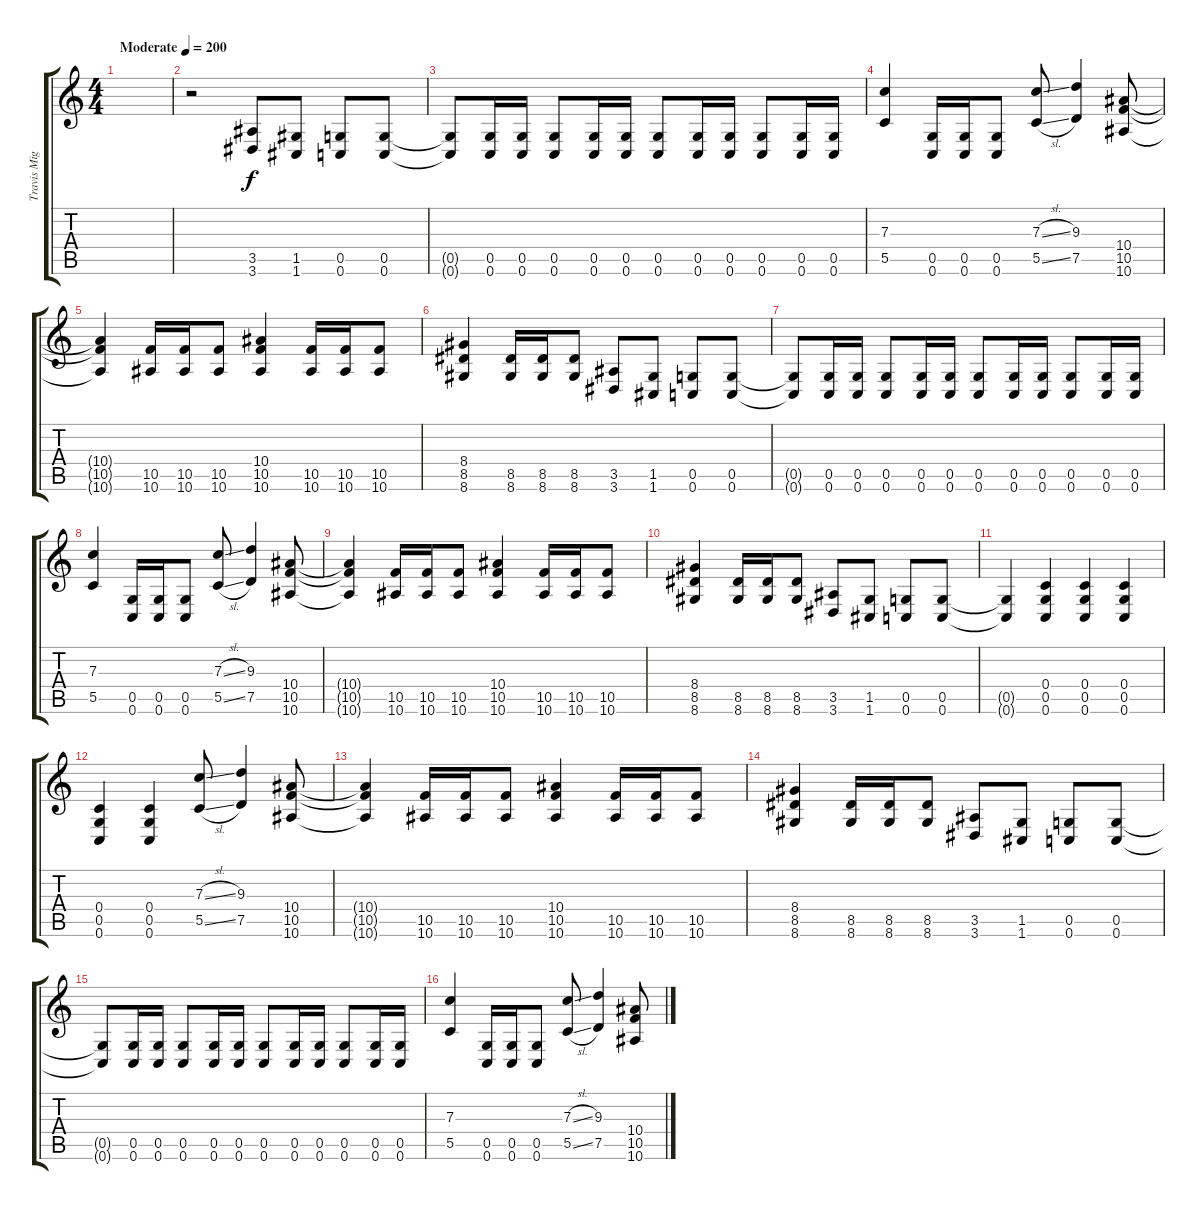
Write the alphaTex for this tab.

\track ("Travis Miguel" "Travis Mig") {instrument distortionguitar}
\staff {score tabs}
\tuning (D4 A3 F3 C3 G2 C2) {hide}
\ts (4 4)
\tempo (200 "Moderate")
\clef g2
\ks c
|
r.2 (3.5 3.6).8 (1.5 1.6).8 (0.5 0.6).8 (0.5 0.6).8 |
(0.5{t} 0.6{t}).8 (0.5 0.6).16 (0.5 0.6).16 (0.5 0.6).8 (0.5 0.6).16 (0.5 0.6).16 (0.5 0.6).8 (0.5 0.6).16 (0.5 0.6).16 (0.5 0.6).8 (0.5 0.6).16 (0.5 0.6).16 |
(7.3 5.5).4 (0.5 0.6).16 (0.5 0.6).16 (0.5 0.6).8 (7.3{sl} 5.5{sl}).8 (9.3 7.5).4 (10.4 10.5 10.6).8 |
(10.4{t} 10.5{t} 10.6{t}).4 (10.5 10.6).16 (10.5 10.6).16 (10.5 10.6).8 (10.4 10.5 10.6).4 (10.5 10.6).16 (10.5 10.6).16 (10.5 10.6).8 |
(8.4 8.5 8.6).4 (8.5 8.6).16 (8.5 8.6).16 (8.5 8.6).8 (3.5 3.6).8 (1.5 1.6).8 (0.5 0.6).8 (0.5 0.6).8 |
(0.5{t} 0.6{t}).8 (0.5 0.6).16 (0.5 0.6).16 (0.5 0.6).8 (0.5 0.6).16 (0.5 0.6).16 (0.5 0.6).8 (0.5 0.6).16 (0.5 0.6).16 (0.5 0.6).8 (0.5 0.6).16 (0.5 0.6).16 |
(7.3 5.5).4 (0.5 0.6).16 (0.5 0.6).16 (0.5 0.6).8 (7.3{sl} 5.5{sl}).8 (9.3 7.5).4 (10.4 10.5 10.6).8 |
(10.4{t} 10.5{t} 10.6{t}).4 (10.5 10.6).16 (10.5 10.6).16 (10.5 10.6).8 (10.4 10.5 10.6).4 (10.5 10.6).16 (10.5 10.6).16 (10.5 10.6).8 |
(8.4 8.5 8.6).4 (8.5 8.6).16 (8.5 8.6).16 (8.5 8.6).8 (3.5 3.6).8 (1.5 1.6).8 (0.5 0.6).8 (0.5 0.6).8 |
(0.5{t} 0.6{t}).4 (0.4 0.5 0.6).4 (0.4 0.5 0.6).4 (0.4 0.5 0.6).4 |
(0.4 0.5 0.6).4 (0.4 0.5 0.6).4 (7.3{sl} 5.5{sl}).8 (9.3 7.5).4 (10.4 10.5 10.6).8 |
(10.4{t} 10.5{t} 10.6{t}).4 (10.5 10.6).16 (10.5 10.6).16 (10.5 10.6).8 (10.4 10.5 10.6).4 (10.5 10.6).16 (10.5 10.6).16 (10.5 10.6).8 |
(8.4 8.5 8.6).4 (8.5 8.6).16 (8.5 8.6).16 (8.5 8.6).8 (3.5 3.6).8 (1.5 1.6).8 (0.5 0.6).8 (0.5 0.6).8 |
(0.5{t} 0.6{t}).8 (0.5 0.6).16 (0.5 0.6).16 (0.5 0.6).8 (0.5 0.6).16 (0.5 0.6).16 (0.5 0.6).8 (0.5 0.6).16 (0.5 0.6).16 (0.5 0.6).8 (0.5 0.6).16 (0.5 0.6).16 |
(7.3 5.5).4 (0.5 0.6).16 (0.5 0.6).16 (0.5 0.6).8 (7.3{sl} 5.5{sl}).8 (9.3 7.5).4 (10.4 10.5 10.6).8
